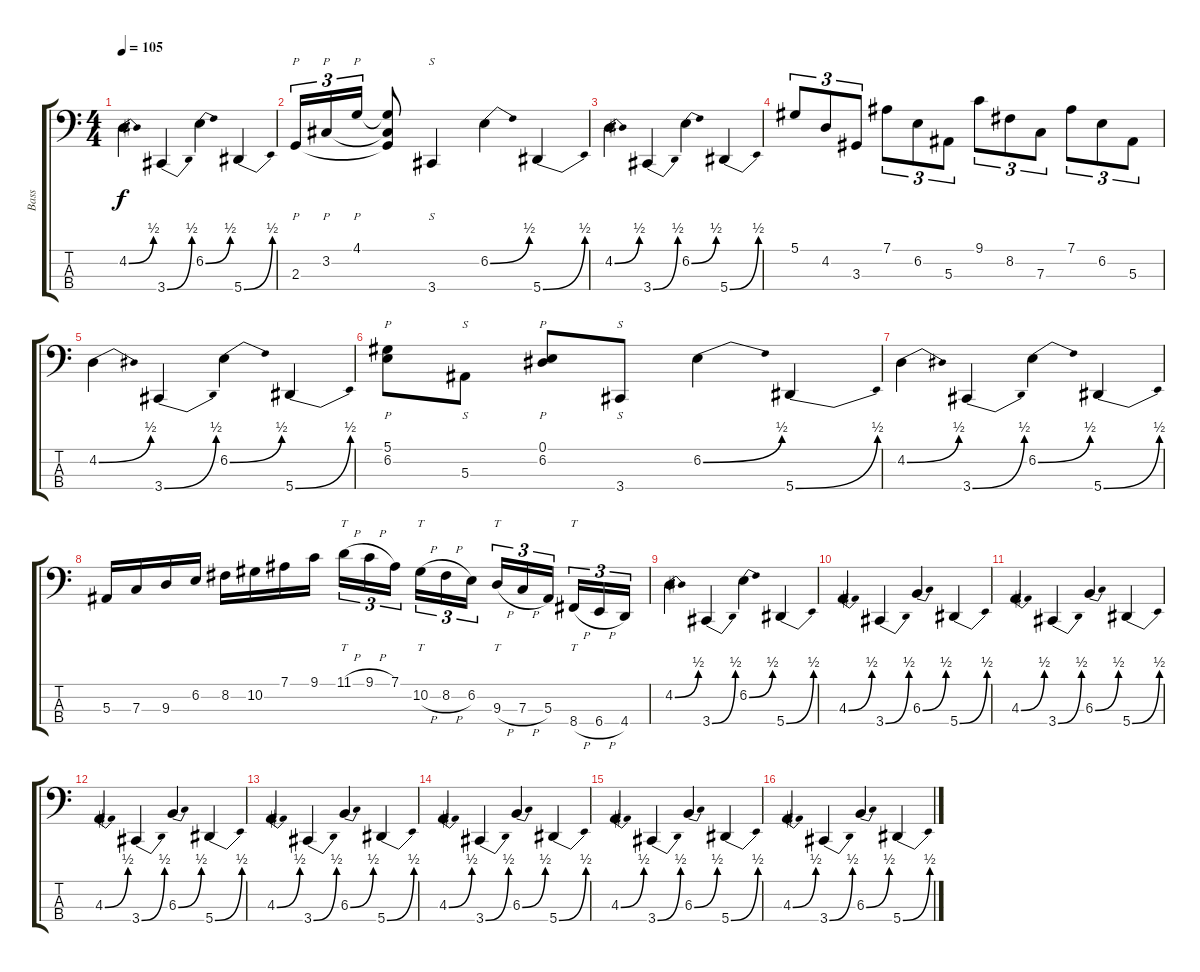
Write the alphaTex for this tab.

\track ("Bass" "Bass") {instrument electricbassfinger}
\staff {score tabs}
\tuning (Eb2 Bb1 F1 Bb0) {hide}
\ts (4 4)
\tempo 105
\clef f4
\ks c
4.2{be (bend 0 0 60 2)}.4{dy f} 3.4{be (bend 0 0 60 2)}.4 6.2{be (bend 0 0 60 2)}.4 5.4{be (bend 0 0 60 2)}.4 |
2.3.16{p tu (3 2) instrument slapbass1} 3.2.16{p tu (3 2)} 4.1.16{p tu (3 2)} (4.1{t} 3.2{t} 2.3{t}).8 3.4.4{s} 6.2{be (bend 0 0 60 2)}.4{instrument electricbassfinger} 5.4{be (bend 0 0 60 2)}.4 |
4.2{be (bend 0 0 60 2)}.4 3.4{be (bend 0 0 60 2)}.4 6.2{be (bend 0 0 60 2)}.4 5.4{be (bend 0 0 60 2)}.4 |
5.1.8{tu (3 2)} 4.2.8{tu (3 2)} 3.3.8{tu (3 2)} 7.1.8{tu (3 2)} 6.2.8{tu (3 2)} 5.3.8{tu (3 2)} 9.1.8{tu (3 2)} 8.2.8{tu (3 2)} 7.3.8{tu (3 2)} 7.1.8{tu (3 2)} 6.2.8{tu (3 2)} 5.3.8{tu (3 2)} |
4.2{be (bend 0 0 60 2)}.4 3.4{be (bend 0 0 60 2)}.4 6.2{be (bend 0 0 60 2)}.4 5.4{be (bend 0 0 60 2)}.4 |
(5.1 6.2).8{p instrument slapbass1} 5.3.8{s} (0.1 6.2).8{p} 3.4.8{s} 6.2{be (bend 0 0 60 2)}.4{instrument electricbassfinger} 5.4{be (bend 0 0 60 2)}.4 |
4.2{be (bend 0 0 60 2)}.4 3.4{be (bend 0 0 60 2)}.4 6.2{be (bend 0 0 60 2)}.4 5.4{be (bend 0 0 60 2)}.4 |
5.3.16 7.3.16 9.3.16 6.2.16 8.2.16 10.2.16 7.1.16 9.1.16 11.1{h}.16{tt tu (3 2)} 9.1{h}.16{tu (3 2)} 7.1.16{tu (3 2) beam splitsecondary} 10.2{h}.16{tt tu (3 2)} 8.2{h}.16{tu (3 2)} 6.2.16{tu (3 2)} 9.3{h}.16{tt tu (3 2)} 7.3{h}.16{tu (3 2)} 5.3.16{tu (3 2) beam splitsecondary} 8.4{h}.16{tt tu (3 2)} 6.4{h}.16{tu (3 2)} 4.4.16{tu (3 2)} |
4.2{be (bend 0 0 60 2)}.4 3.4{be (bend 0 0 60 2)}.4 6.2{be (bend 0 0 60 2)}.4 5.4{be (bend 0 0 60 2)}.4 |
4.3{be (bend 0 0 60 2)}.4 3.4{be (bend 0 0 60 2)}.4 6.3{be (bend 0 0 60 2)}.4 5.4{be (bend 0 0 60 2)}.4 |
4.3{be (bend 0 0 60 2)}.4 3.4{be (bend 0 0 60 2)}.4 6.3{be (bend 0 0 60 2)}.4 5.4{be (bend 0 0 60 2)}.4 |
4.3{be (bend 0 0 60 2)}.4 3.4{be (bend 0 0 60 2)}.4 6.3{be (bend 0 0 60 2)}.4 5.4{be (bend 0 0 60 2)}.4 |
4.3{be (bend 0 0 60 2)}.4 3.4{be (bend 0 0 60 2)}.4 6.3{be (bend 0 0 60 2)}.4 5.4{be (bend 0 0 60 2)}.4 |
4.3{be (bend 0 0 60 2)}.4 3.4{be (bend 0 0 60 2)}.4 6.3{be (bend 0 0 60 2)}.4 5.4{be (bend 0 0 60 2)}.4 |
4.3{be (bend 0 0 60 2)}.4 3.4{be (bend 0 0 60 2)}.4 6.3{be (bend 0 0 60 2)}.4 5.4{be (bend 0 0 60 2)}.4 |
4.3{be (bend 0 0 60 2)}.4 3.4{be (bend 0 0 60 2)}.4 6.3{be (bend 0 0 60 2)}.4 5.4{be (bend 0 0 60 2)}.4
